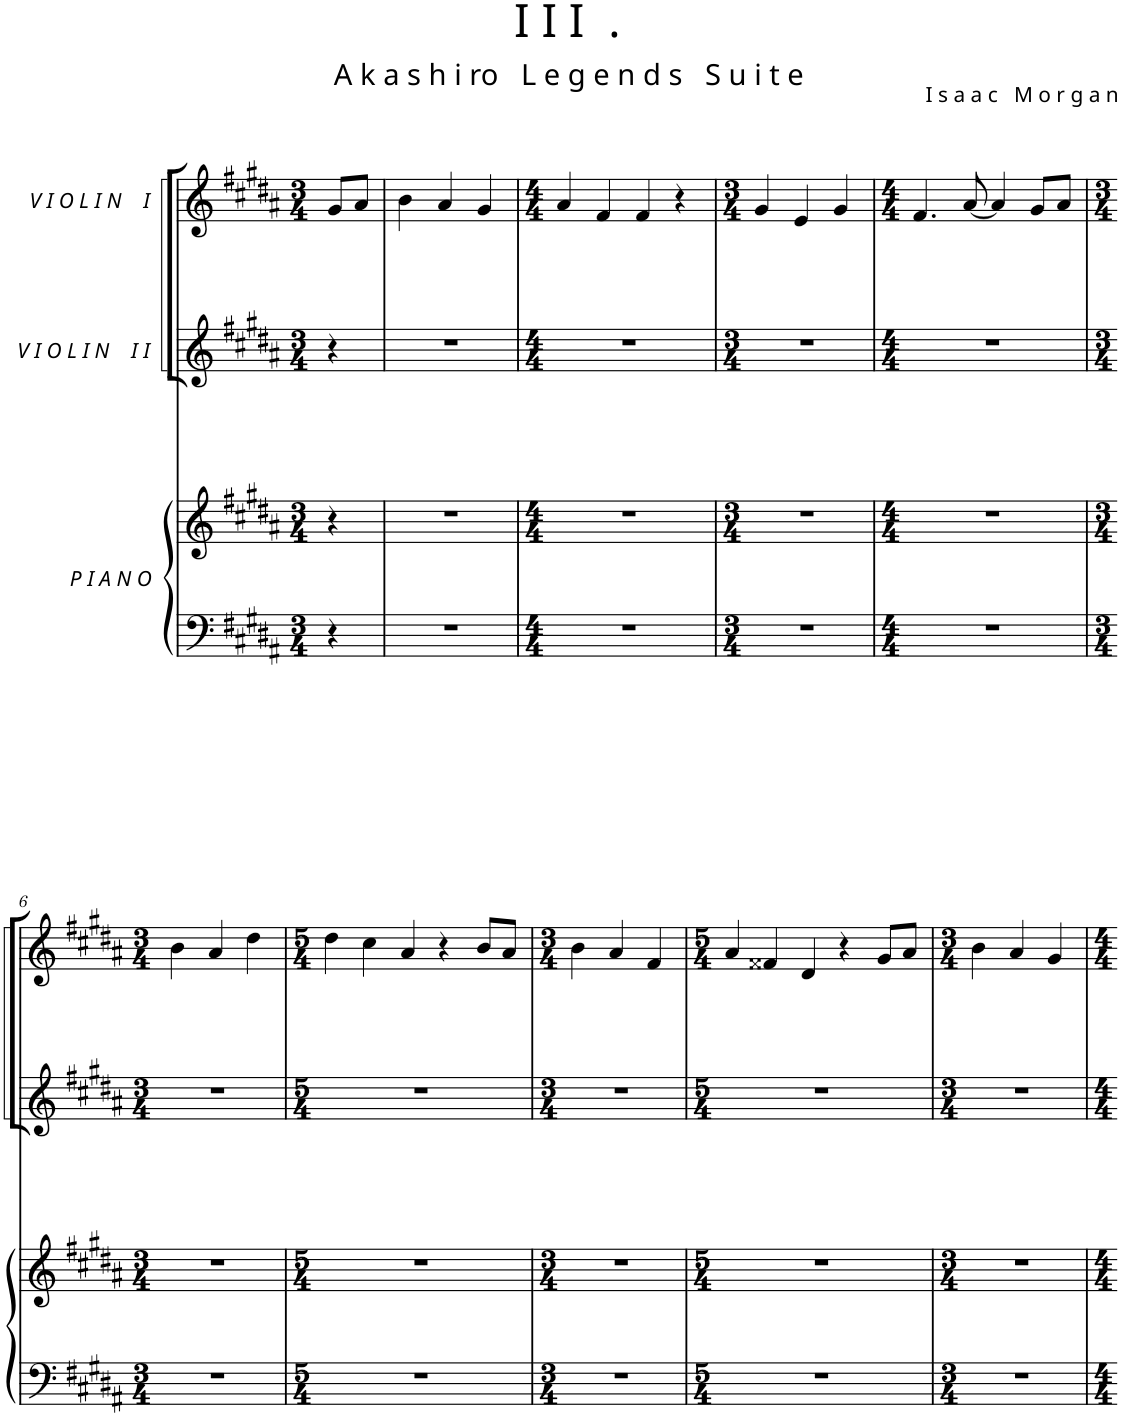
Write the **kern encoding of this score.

**kern	**kern	**kern	**kern
*part3	*part3	*part2	*part1
*staff4	*staff3	*staff2	*staff1
*I"P I A N O	*	*I"V I O L I N    I I	*I"V I O L I N    I
*I'Pno	*	*I'Vln	*I'Vln
*clefF4	*clefG2	*clefG2	*clefG2
*k[f#c#g#d#a#]	*k[f#c#g#d#a#]	*k[f#c#g#d#a#]	*k[f#c#g#d#a#]
*M3/4	*M3/4	*M3/4	*M3/4
=1	=1	=1	=1
4r	4r	4r	8g#/L
.	.	.	8a#/J
=2	=2	=2	=2
2.r	2.r	2.r	4b\
.	.	.	4a#/
.	.	.	4g#/
=3	=3	=3	=3
*M4/4	*M4/4	*M4/4	*M4/4
1r	1r	1r	4a#/
.	.	.	4f#/
.	.	.	4f#/
.	.	.	4r
=4	=4	=4	=4
*M3/4	*M3/4	*M3/4	*M3/4
2.r	2.r	2.r	4g#/
.	.	.	4e/
.	.	.	4g#/
=5	=5	=5	=5
*M4/4	*M4/4	*M4/4	*M4/4
1r	1r	1r	4.f#/
.	.	.	[8a#/
.	.	.	4a#/]
.	.	.	8g#/L
.	.	.	8a#/J
!!LO:LB:g=z
=6	=6	=6	=6
*M3/4	*M3/4	*M3/4	*M3/4
2.r	2.r	2.r	4b\
.	.	.	4a#/
.	.	.	4dd#\
=7	=7	=7	=7
*M5/4	*M5/4	*M5/4	*M5/4
4%5r	4%5r	4%5r	4dd#\
.	.	.	4cc#\
.	.	.	4a#/
.	.	.	4r
.	.	.	8b/L
.	.	.	8a#/J
=8	=8	=8	=8
*M3/4	*M3/4	*M3/4	*M3/4
2.r	2.r	2.r	4b\
.	.	.	4a#/
.	.	.	4f#/
=9	=9	=9	=9
*M5/4	*M5/4	*M5/4	*M5/4
4%5r	4%5r	4%5r	4a#/
.	.	.	4f##X/
.	.	.	4d#/
.	.	.	4r
.	.	.	8g#/L
.	.	.	8a#/J
=10	=10	=10	=10
*M3/4	*M3/4	*M3/4	*M3/4
2.r	2.r	2.r	4b\
.	.	.	4a#/
.	.	.	4g#/
=	=	=	=
*-	*-	*-	*-
